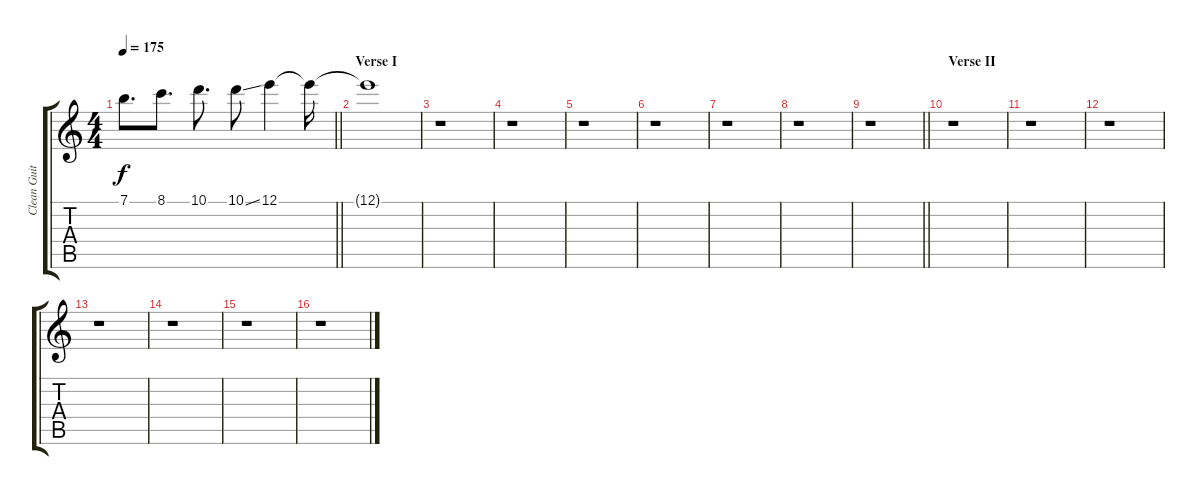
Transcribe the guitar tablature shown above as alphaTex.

\track ("Clean Guitar Solo" "Clean Guit") {instrument electricguitarjazz}
\staff {score tabs}
\tuning (E4 B3 G3 D3 A2 E2) {hide}
\ts (4 4)
\tempo 175
\clef g2
\barLineRight lightlight
\ks c
7.1.8{d dy f} 8.1.8{d} 10.1.8{d} 10.1{ss}.8 12.1.4 12.1{t}.16 |
\section ("" "Verse I")
12.1{t}.1 |
r.1 |
r.1 |
r.1 |
r.1 |
r.1 |
r.1 |
\barLineRight lightlight
r.1 |
\section ("" "Verse II")
r.1 |
r.1 |
r.1 |
r.1 |
r.1 |
r.1 |
r.1
